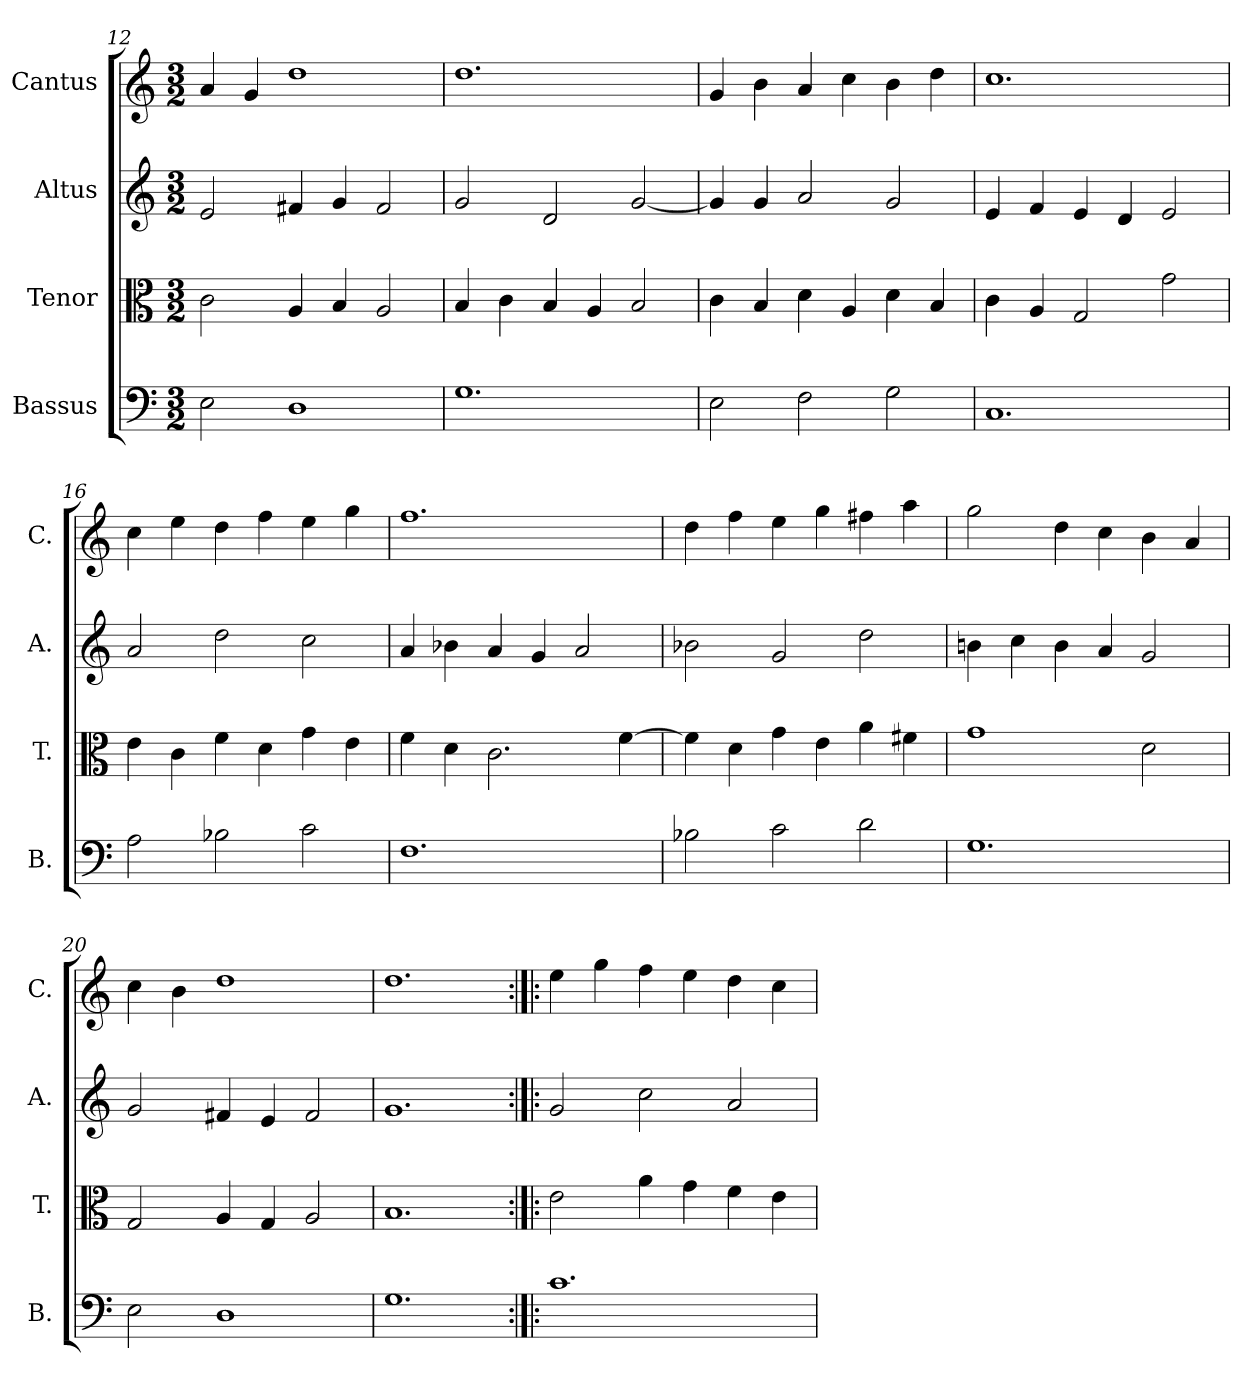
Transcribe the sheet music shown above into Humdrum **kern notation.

**kern	**kern	**kern	**kern
*part4	*part3	*part2	*part1
*staff4	*staff3	*staff2	*staff1
*I"Bassus	*I"Tenor	*I"Altus	*I"Cantus
*I'B.	*I'T.	*I'A.	*I'C.
*clefF4	*clefC3	*clefG2	*clefG2
*k[]	*k[]	*k[]	*k[]
*C:	*C:	*C:	*C:
*M3/2	*M3/2	*M3/2	*M3/2
=12	=12	=12	=12
2E\	2c\	2e/	4a/
.	.	.	4g/
1D\	4A/	4f#X/	1dd\
.	4B/	4g/	.
.	2A/	2f#/	.
=13	=13	=13	=13
1.G\	4B/	2g/	1.dd\
.	4c\	.	.
.	4B/	2d/	.
.	4A/	.	.
.	2B/	[2g/	.
=14	=14	=14	=14
2E\	4c\	4g/]	4g/
.	4B/	4g/	4b\
2F\	4d\	2a/	4a/
.	4A/	.	4cc\
2G\	4d\	2g/	4b\
.	4B/	.	4dd\
=15	=15	=15	=15
1.C/	4c\	4e/	1.cc\
.	4A/	4f/	.
.	2G/	4e/	.
.	.	4d/	.
.	2g\	2e/	.
=16	=16	=16	=16
2A\	4e\	2a/	4cc\
.	4c\	.	4ee\
2B-X\	4f\	2dd\	4dd\
.	4d\	.	4ff\
2c\	4g\	2cc\	4ee\
.	4e\	.	4gg\
=17	=17	=17	=17
1.F\	4f\	4a/	1.ff\
.	4d\	4b-X\	.
.	2.c\	4a/	.
.	.	4g/	.
.	.	2a/	.
.	[4f\	.	.
!!LO:LB:g=z
=18	=18	=18	=18
2B-X\	4f\]	2b-X\	4dd\
.	4d\	.	4ff\
2c\	4g\	2g/	4ee\
.	4e\	.	4gg\
2d\	4a\	2dd\	4ff#X\
.	4f#X\	.	4aa\
=19	=19	=19	=19
1.G\	1g\	4bn\	2gg\
.	.	4cc\	.
.	.	4b\	4dd\
.	.	4a/	4cc\
.	2d\	2g/	4b\
.	.	.	4a/
=20	=20	=20	=20
2E\	2G/	2g/	4cc\
.	.	.	4b\
1D\	4A/	4f#X/	1dd\
.	4G/	4e/	.
.	2A/	2f#/	.
=21	=21	=21	=21
1.G\	1.B/	1.g/	1.dd\
=22:|!|:	=22:|!|:	=22:|!|:	=22:|!|:
1.c\	2e\	2g/	4ee\
.	.	.	4gg\
.	4a\	2cc\	4ff\
.	4g\	.	4ee\
.	4f\	2a/	4dd\
.	4e\	.	4cc\
=	=	=	=
*-	*-	*-	*-
